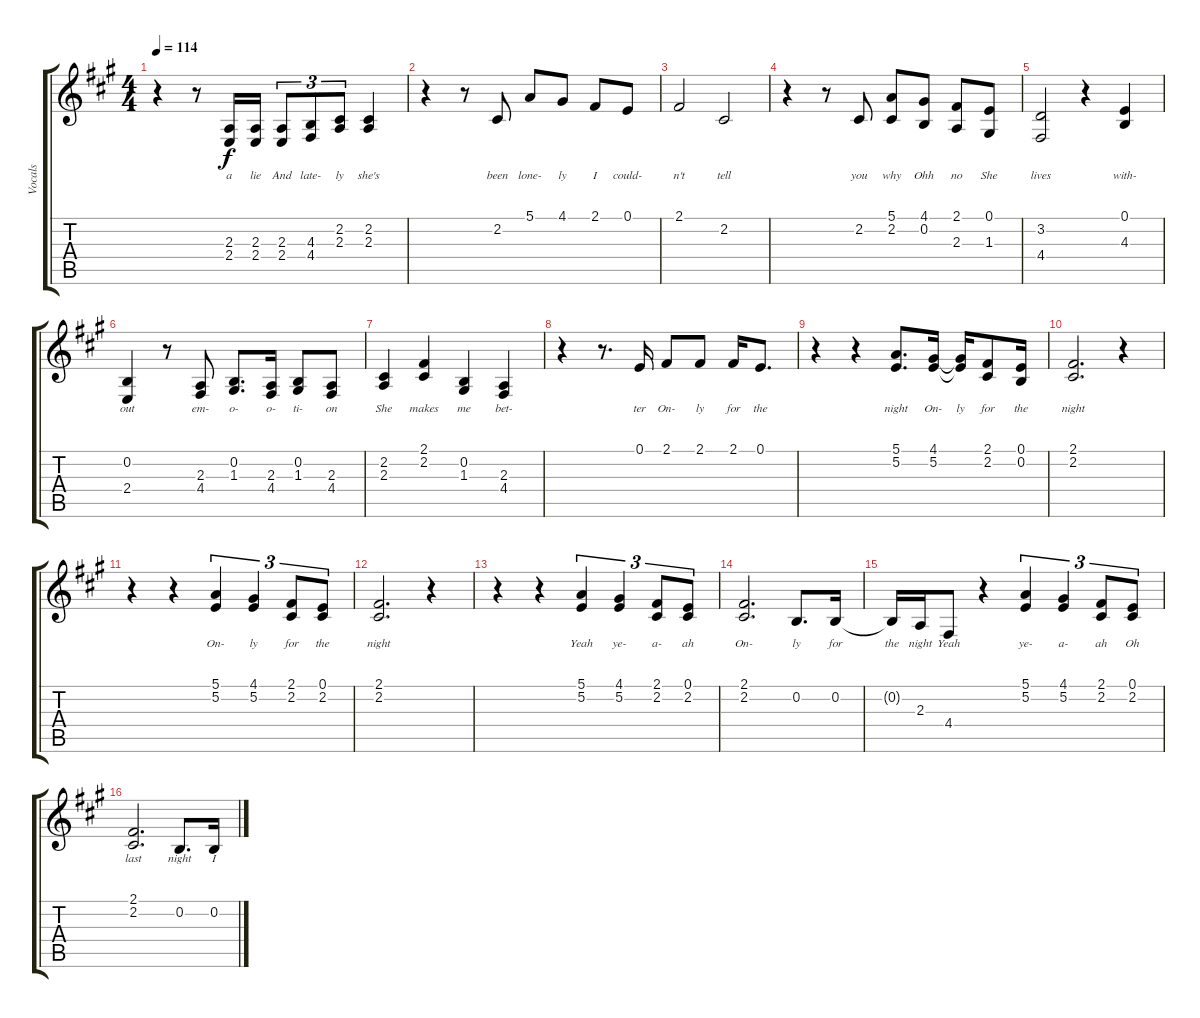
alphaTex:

\track ("Vocals" "Vocals") {instrument violin}
\staff {score tabs}
\tuning (E4 B3 G3 D3 A2 E2) {hide}
\ts (4 4)
\tempo 114
\clef g2
\ks a
r.4{dy f} r.8 (2.3 2.4).16{lyrics (0 "a") lyrics (1 "") lyrics (2 "") lyrics (3 "") lyrics (4 "")} (2.3 2.4).16{lyrics (0 "lie") lyrics (1 "") lyrics (2 "") lyrics (3 "") lyrics (4 "")} (2.3 2.4).8{tu (3 2) lyrics (0 "And") lyrics (1 "") lyrics (2 "") lyrics (3 "") lyrics (4 "")} (4.3 4.4).8{tu (3 2) lyrics (0 "late-") lyrics (1 "") lyrics (2 "") lyrics (3 "") lyrics (4 "")} (2.2 2.3).8{tu (3 2) lyrics (0 "ly") lyrics (1 "") lyrics (2 "") lyrics (3 "") lyrics (4 "")} (2.2 2.3).4{lyrics (0 "she's") lyrics (1 "") lyrics (2 "") lyrics (3 "") lyrics (4 "")} |
r.4 r.8 2.2.8{lyrics (0 "been") lyrics (1 "") lyrics (2 "") lyrics (3 "") lyrics (4 "")} 5.1.8{lyrics (0 "lone-") lyrics (1 "") lyrics (2 "") lyrics (3 "") lyrics (4 "")} 4.1.8{lyrics (0 "ly") lyrics (1 "") lyrics (2 "") lyrics (3 "") lyrics (4 "")} 2.1.8{lyrics (0 "I") lyrics (1 "") lyrics (2 "") lyrics (3 "") lyrics (4 "")} 0.1.8{lyrics (0 "could-") lyrics (1 "") lyrics (2 "") lyrics (3 "") lyrics (4 "")} |
2.1.2{lyrics (0 "n't") lyrics (1 "") lyrics (2 "") lyrics (3 "") lyrics (4 "")} 2.2.2{lyrics (0 "tell") lyrics (1 "") lyrics (2 "") lyrics (3 "") lyrics (4 "")} |
r.4 r.8 2.2.8{lyrics (0 "you") lyrics (1 "") lyrics (2 "") lyrics (3 "") lyrics (4 "")} (5.1 2.2).8{lyrics (0 "why") lyrics (1 "") lyrics (2 "") lyrics (3 "") lyrics (4 "")} (4.1 0.2).8{lyrics (0 "Ohh") lyrics (1 "") lyrics (2 "") lyrics (3 "") lyrics (4 "")} (2.1 2.3).8{lyrics (0 "no") lyrics (1 "") lyrics (2 "") lyrics (3 "") lyrics (4 "")} (0.1 1.3).8{lyrics (0 "She") lyrics (1 "") lyrics (2 "") lyrics (3 "") lyrics (4 "")} |
(3.2 4.4).2{lyrics (0 "lives") lyrics (1 "") lyrics (2 "") lyrics (3 "") lyrics (4 "")} r.4 (0.1 4.3).4{lyrics (0 "with-") lyrics (1 "") lyrics (2 "") lyrics (3 "") lyrics (4 "")} |
(0.2 2.4).4{lyrics (0 "out") lyrics (1 "") lyrics (2 "") lyrics (3 "") lyrics (4 "")} r.8 (2.3 4.4).8{lyrics (0 "em-") lyrics (1 "") lyrics (2 "") lyrics (3 "") lyrics (4 "")} (0.2 1.3).8{d lyrics (0 "o-") lyrics (1 "") lyrics (2 "") lyrics (3 "") lyrics (4 "")} (2.3 4.4).16{lyrics (0 "o-") lyrics (1 "") lyrics (2 "") lyrics (3 "") lyrics (4 "")} (0.2 1.3).8{lyrics (0 "ti-") lyrics (1 "") lyrics (2 "") lyrics (3 "") lyrics (4 "")} (2.3 4.4).8{lyrics (0 "on") lyrics (1 "") lyrics (2 "") lyrics (3 "") lyrics (4 "")} |
(2.2 2.3).4{lyrics (0 "She") lyrics (1 "") lyrics (2 "") lyrics (3 "") lyrics (4 "")} (2.1 2.2).4{lyrics (0 "makes") lyrics (1 "") lyrics (2 "") lyrics (3 "") lyrics (4 "")} (0.2 1.3).4{lyrics (0 "me") lyrics (1 "") lyrics (2 "") lyrics (3 "") lyrics (4 "")} (2.3 4.4).4{lyrics (0 "bet-") lyrics (1 "") lyrics (2 "") lyrics (3 "") lyrics (4 "")} |
r.4 r.8{d} 0.1.16{lyrics (0 "ter") lyrics (1 "") lyrics (2 "") lyrics (3 "") lyrics (4 "")} 2.1.8{lyrics (0 "On-") lyrics (1 "") lyrics (2 "") lyrics (3 "") lyrics (4 "")} 2.1.8{lyrics (0 "ly") lyrics (1 "") lyrics (2 "") lyrics (3 "") lyrics (4 "")} 2.1.16{lyrics (0 "for") lyrics (1 "") lyrics (2 "") lyrics (3 "") lyrics (4 "")} 0.1.8{d lyrics (0 "the") lyrics (1 "") lyrics (2 "") lyrics (3 "") lyrics (4 "")} |
r.4 r.4 (5.1 5.2).8{d lyrics (0 "night") lyrics (1 "") lyrics (2 "") lyrics (3 "") lyrics (4 "")} (4.1 5.2).16{lyrics (0 "On-") lyrics (1 "") lyrics (2 "") lyrics (3 "") lyrics (4 "")} (4.1{t} 5.2{t}).16{lyrics (0 "ly") lyrics (1 "") lyrics (2 "") lyrics (3 "") lyrics (4 "")} (2.1 2.2).8{lyrics (0 "for") lyrics (1 "") lyrics (2 "") lyrics (3 "") lyrics (4 "")} (0.1 0.2).16{lyrics (0 "the") lyrics (1 "") lyrics (2 "") lyrics (3 "") lyrics (4 "")} |
(2.1 2.2).2{d lyrics (0 "night") lyrics (1 "") lyrics (2 "") lyrics (3 "") lyrics (4 "")} r.4 |
r.4 r.4 (5.1 5.2).4{tu (3 2) lyrics (0 "On-") lyrics (1 "") lyrics (2 "") lyrics (3 "") lyrics (4 "")} (4.1 5.2).4{tu (3 2) lyrics (0 "ly") lyrics (1 "") lyrics (2 "") lyrics (3 "") lyrics (4 "")} (2.1 2.2).8{tu (3 2) lyrics (0 "for") lyrics (1 "") lyrics (2 "") lyrics (3 "") lyrics (4 "")} (0.1 2.2).8{tu (3 2) lyrics (0 "the") lyrics (1 "") lyrics (2 "") lyrics (3 "") lyrics (4 "")} |
(2.1 2.2).2{d lyrics (0 "night") lyrics (1 "") lyrics (2 "") lyrics (3 "") lyrics (4 "")} r.4 |
r.4 r.4 (5.1 5.2).4{tu (3 2) lyrics (0 "Yeah") lyrics (1 "") lyrics (2 "") lyrics (3 "") lyrics (4 "")} (4.1 5.2).4{tu (3 2) lyrics (0 "ye-") lyrics (1 "") lyrics (2 "") lyrics (3 "") lyrics (4 "")} (2.1 2.2).8{tu (3 2) lyrics (0 "a-") lyrics (1 "") lyrics (2 "") lyrics (3 "") lyrics (4 "")} (0.1 2.2).8{tu (3 2) lyrics (0 "ah") lyrics (1 "") lyrics (2 "") lyrics (3 "") lyrics (4 "")} |
(2.1 2.2).2{d lyrics (0 "On-") lyrics (1 "") lyrics (2 "") lyrics (3 "") lyrics (4 "")} 0.2.8{d lyrics (0 "ly") lyrics (1 "") lyrics (2 "") lyrics (3 "") lyrics (4 "")} 0.2.16{lyrics (0 "for") lyrics (1 "") lyrics (2 "") lyrics (3 "") lyrics (4 "")} |
0.2{t}.16{lyrics (0 "the") lyrics (1 "") lyrics (2 "") lyrics (3 "") lyrics (4 "")} 2.3.16{lyrics (0 "night") lyrics (1 "") lyrics (2 "") lyrics (3 "") lyrics (4 "")} 4.4.8{lyrics (0 "Yeah") lyrics (1 "") lyrics (2 "") lyrics (3 "") lyrics (4 "")} r.4 (5.1 5.2).4{tu (3 2) lyrics (0 "ye-") lyrics (1 "") lyrics (2 "") lyrics (3 "") lyrics (4 "")} (4.1 5.2).4{tu (3 2) lyrics (0 "a-") lyrics (1 "") lyrics (2 "") lyrics (3 "") lyrics (4 "")} (2.1 2.2).8{tu (3 2) lyrics (0 "ah") lyrics (1 "") lyrics (2 "") lyrics (3 "") lyrics (4 "")} (0.1 2.2).8{tu (3 2) lyrics (0 "Oh") lyrics (1 "") lyrics (2 "") lyrics (3 "") lyrics (4 "")} |
(2.1 2.2).2{d lyrics (0 "last") lyrics (1 "") lyrics (2 "") lyrics (3 "") lyrics (4 "")} 0.2.8{d lyrics (0 "night") lyrics (1 "") lyrics (2 "") lyrics (3 "") lyrics (4 "")} 0.2.16{lyrics (0 "I") lyrics (1 "") lyrics (2 "") lyrics (3 "") lyrics (4 "")}
